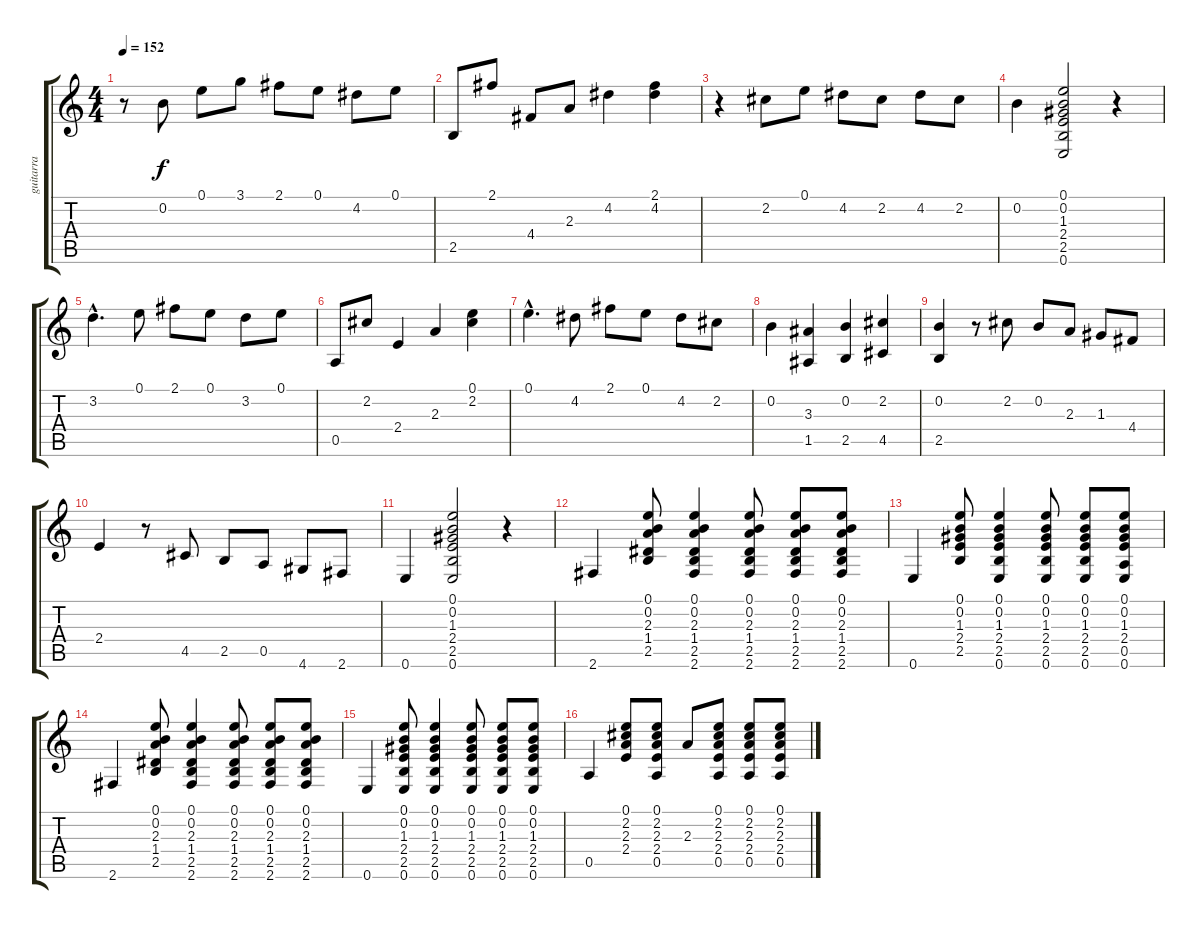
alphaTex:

\track ("guitarra" "guitarra") {instrument acousticguitarnylon}
\staff {score tabs}
\tuning (E4 B3 G3 D3 A2 E2) {hide}
\ts (4 4)
\tempo 152
\clef g2
\ks c
r.8{dy f} 0.2.8 0.1.8 3.1.8 2.1.8 0.1.8 4.2.8 0.1.8 |
2.5.8 2.1.8 4.4.8 2.3.8 4.2.4 (2.1 4.2).4 |
r.4 2.2.8 0.1.8 4.2.8 2.2.8 4.2.8 2.2.8 |
0.2.4 (0.1 0.2 1.3 2.4 2.5 0.6).2 r.4 |
3.2{hac}.4{d} 0.1.8 2.1.8 0.1.8 3.2.8 0.1.8 |
0.5.8 2.2.8 2.4.4 2.3.4 (0.1 2.2).4 |
0.1{hac}.4{d} 4.2.8 2.1.8 0.1.8 4.2.8 2.2.8 |
0.2.4 (3.3 1.5).4 (0.2 2.5).4 (2.2 4.5).4 |
(0.2 2.5).4 r.8 2.2.8 0.2.8 2.3.8 1.3.8 4.4.8 |
2.4.4 r.8 4.5.8 2.5.8 0.5.8 4.6.8 2.6.8 |
0.6.4 (0.1 0.2 1.3 2.4 2.5 0.6).2 r.4 |
2.6.4 (0.1 0.2 2.3 1.4 2.5).8 (0.1 0.2 2.3 1.4 2.5 2.6).4 (0.1 0.2 2.3 1.4 2.5 2.6).8 (0.1 0.2 2.3 1.4 2.5 2.6).8 (0.1 0.2 2.3 1.4 2.5 2.6).8 |
0.6.4 (0.1 0.2 1.3 2.4 2.5).8 (0.1 0.2 1.3 2.4 2.5 0.6).4 (0.1 0.2 1.3 2.4 2.5 0.6).8 (0.1 0.2 1.3 2.4 2.5 0.6).8 (0.1 0.2 1.3 2.4 0.5 0.6).8 |
2.6.4 (0.1 0.2 2.3 1.4 2.5).8 (0.1 0.2 2.3 1.4 2.5 2.6).4 (0.1 0.2 2.3 1.4 2.5 2.6).8 (0.1 0.2 2.3 1.4 2.5 2.6).8 (0.1 0.2 2.3 1.4 2.5 2.6).8 |
0.6.4 (0.1 0.2 1.3 2.4 2.5 0.6).8 (0.1 0.2 1.3 2.4 2.5 0.6).4 (0.1 0.2 1.3 2.4 2.5 0.6).8 (0.1 0.2 1.3 2.4 2.5 0.6).8 (0.1 0.2 1.3 2.4 2.5 0.6).8 |
0.5.4 (0.1 2.2 2.3 2.4).8 (0.1 2.2 2.3 2.4 0.5).8 2.3.8 (0.1 2.2 2.3 2.4 0.5).8 (0.1 2.2 2.3 2.4 0.5).8 (0.1 2.2 2.3 2.4 0.5).8
